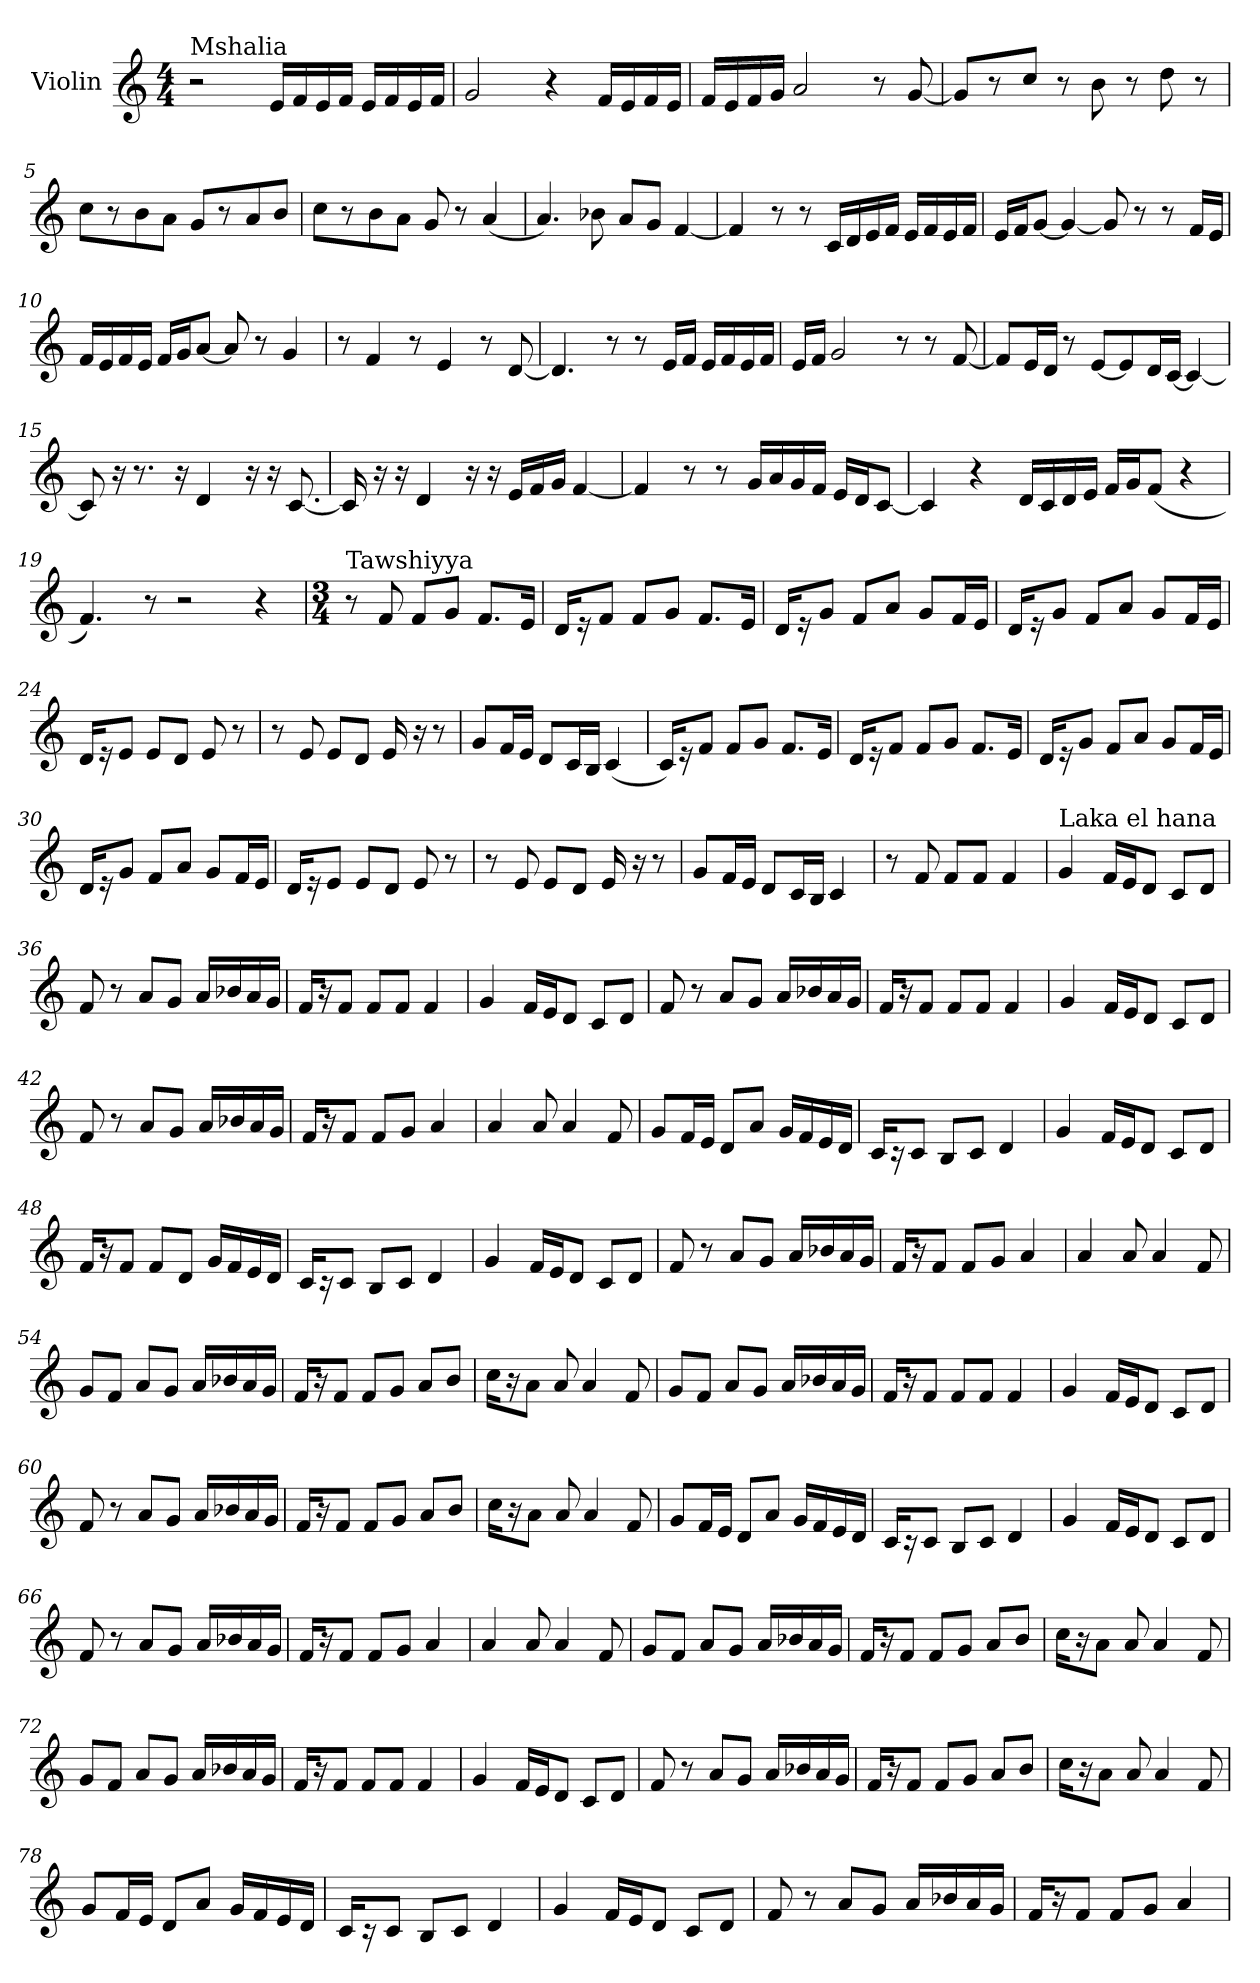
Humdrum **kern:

**kern
*part1
*staff1
*I"Violin
*clefG2
*k[]
*C:
*M4/4
*MM90
=1
!LO:TX:a:t=Mshalia
2r
16e/LL
16f/
16e/
16f/JJ
16e/LL
16f/
16ei/
16fi/JJ
=2
2gi/
4r
16f/LL
16e/
16f/
16e/JJ
=3
16f/LL
16ei/
16fi/
16gi/JJ
2ai/
8r
[8g/
=4
8gj/L]
8r
8ccj/J
8r
8bj\
8r
8ddj\
8r
!!LO:LB:g=z
=5
8ccj\L
8r
8bi\
8ai\J
8gi/L
8r
8aj/
8bj/J
=6
8ccj\L
8r
8bi\
8ai\J
8gi/
8r
(<4aj/
=7
4.aj/)
8b-Xi\
8ai/L
8gi/J
[4fi/
=8
4f/]
8r
8r
16ci/LL
16di/
16ei/
16fi/JJ
16e/LL
16f/
16e/
16f/JJ
!!LO:LB:g=z
=9
16ei/LL
16fi/J
[8gi/J
4gi/_
8gi/]
8r
8r
16f/LL
16e/JJ
=10
16f/LL
16e/
16f/
16ei/JJ
16fi/LL
16gi/J
[8ai/J
8a/]
8r
4g/
=11
8r
4f/
8r
4e/
8r
[8d/
=12
4.dj/]
8r
8r
16ej/LL
16fj/JJ
16ej/LL
16fj/
16ej/
16fj/JJ
!!LO:LB:g=z
=13
16ei/LL
16fi/JJ
2gi/
8r
8r
[8f/
=14
8fi/L]
16ei/L
16di/JJ
8r
[8e/L
8eZ/]
16dZ/L
[16cZ/JJ
4c/_
=15
8c/]
16r
8.r
16r
4d/
16r
16r
[8.c/
=16
16c/]
16r
16r
4d/
16r
16r
16ei/LL
16fi/
16gi/JJ
[4fi/
!!LO:LB:g=z
=17
4fj/]
8r
8r
16gj/LL
16ai/
16gi/
16fi/JJ
16ei/LL
16di/J
[8ci/J
=18
4c/]
4r
16d/LL
16ci/
16di/
16ei/JJ
16fi/LL
16gi/J
(>8fi/J
4r
=19
4.f/)
8r
2r
4r
=20
*M3/4
!LO:TX:a:t=Tawshiyya
8r
8f/
8fi/L
8gi/J
8.fi/L
16ei/Jk
!!LO:LB:g=z
=21
16di/KL
16r
8f/J
8fi/L
8gi/J
8.fi/L
16ei/Jk
=22
16di/KL
16r
8g/J
8fi/L
8ai/J
8gi/L
16fi/L
16ei/JJ
=23
16di/KL
16r
8g/J
8fi/L
8ai/J
8gi/L
16fi/L
16ei/JJ
=24
16di/KL
16r
8e/J
8e/L
8d/J
8e/
8r
=25
8r
8e/
8e/L
8d/J
16e/
16r
8r
!!LO:LB:g=z
=26
8gi/L
16fi/L
16ei/JJ
8di/L
16ci/L
16B/JJ
(<4c/
=27
16c/KL)
16r
8f/J
8fi/L
8gi/J
8.fi/L
16ei/Jk
=28
16di/KL
16r
8f/J
8fi/L
8gi/J
8.fi/L
16ei/Jk
=29
16di/KL
16r
8g/J
8fi/L
8ai/J
8gi/L
16fi/L
16ei/JJ
=30
16di/KL
16r
8g/J
8fi/L
8ai/J
8gi/L
16fi/L
16ei/JJ
!!LO:LB:g=z
=31
16di/KL
16r
8e/J
8e/L
8d/J
8e/
8r
=32
8r
8e/
8e/L
8d/J
16e/
16r
8r
=33
8gi/L
16fi/L
16ei/JJ
8di/L
16ci/L
16B/JJ
4c/
=34
8r
8f/
8f/L
8f/J
4fi/
=35
!LO:TX:a:t=Laka el hana
4gi/
16fi/LL
16ei/J
8di/J
8ci/L
8d/J
!!LO:PB:g=z
=36
8f/
8r
8a/L
8g/J
16a/LL
16b-Xi/
16ai/
16gi/JJ
=37
16fi/KL
16r
8f/J
8f/L
8f/J
4fi/
=38
4gi/
16fi/LL
16ei/J
8di/J
8ci/L
8d/J
=39
8f/
8r
8a/L
8g/J
16a/LL
16b-Xi/
16ai/
16gi/JJ
=40
16fi/KL
16r
8f/J
8f/L
8f/J
4fi/
!!LO:LB:g=z
=41
4gi/
16fi/LL
16ei/J
8di/J
8ci/L
8d/J
=42
8f/
8r
8a/L
8g/J
16a/LL
16b-Xi/
16ai/
16gi/JJ
=43
16fi/KL
16r
8f/J
8fi/L
8gi/J
4ai/
=44
4a/
8a/
4a/
8fi/
=45
8gi/L
16fi/L
16ei/JJ
8di/L
8ai/J
16gi/LL
16fi/
16ei/
16di/JJ
!!LO:LB:g=z
=46
16ci/KL
16r
8cj/J
8Bj/L
8cj/J
4dj/
=47
4gi/
16fi/LL
16ei/J
8di/J
8ci/L
8d/J
=48
16f/KL
16r
8f/J
8f/L
8d/J
16gi/LL
16fi/
16ei/
16di/JJ
=49
16ci/KL
16r
8cj/J
8Bj/L
8cj/J
4dj/
=50
4gi/
16fi/LL
16ei/J
8di/J
8ci/L
8d/J
!!LO:LB:g=z
=51
8f/
8r
8a/L
8g/J
16a/LL
16b-Xi/
16ai/
16gi/JJ
=52
16fi/KL
16r
8f/J
8fi/L
8gi/J
4ai/
=53
4a/
8a/
4a/
8fi/
=54
8gi/L
8fi/J
8ai/L
8gi/J
16a/LL
16b-Xi/
16ai/
16gi/JJ
=55
16fi/KL
16r
8f/J
8fi/L
8gi/J
8ai/L
8bZ/J
!!LO:LB:g=z
=56
16ccZ\KL
16r
8a\J
8a/
4a/
8fi/
=57
8gi/L
8fi/J
8ai/L
8gi/J
16a/LL
16b-Xi/
16ai/
16gi/JJ
=58
16fi/KL
16r
8f/J
8f/L
8f/J
4fi/
=59
4gi/
16fi/LL
16ei/J
8di/J
8ci/L
8d/J
=60
8f/
8r
8a/L
8g/J
16a/LL
16b-Xi/
16ai/
16gi/JJ
!!LO:LB:g=z
=61
16fi/KL
16r
8f/J
8fi/L
8gi/J
8ai/L
8bZ/J
=62
16ccZ\KL
16r
8a\J
8a/
4a/
8fi/
=63
8gi/L
16fi/L
16ei/JJ
8di/L
8ai/J
16gi/LL
16fi/
16ei/
16di/JJ
=64
16ci/KL
16r
8cj/J
8Bj/L
8cj/J
4dj/
=65
4gi/
16fi/LL
16ei/J
8di/J
8ci/L
8d/J
!!LO:LB:g=z
=66
8f/
8r
8a/L
8g/J
16a/LL
16b-Xi/
16ai/
16gi/JJ
=67
16fi/KL
16r
8f/J
8fi/L
8gi/J
4ai/
=68
4a/
8a/
4a/
8fi/
=69
8gi/L
8fi/J
8ai/L
8gi/J
16a/LL
16b-Xi/
16ai/
16gi/JJ
=70
16fi/KL
16r
8f/J
8fi/L
8gi/J
8ai/L
8bZ/J
!!LO:LB:g=z
=71
16ccZ\KL
16r
8a\J
8a/
4a/
8fi/
=72
8gi/L
8fi/J
8ai/L
8gi/J
16a/LL
16b-Xi/
16ai/
16gi/JJ
=73
16fi/KL
16r
8f/J
8f/L
8f/J
4fi/
=74
4gi/
16fi/LL
16ei/J
8di/J
8ci/L
8d/J
=75
8f/
8r
8a/L
8g/J
16a/LL
16b-Xi/
16ai/
16gi/JJ
!!LO:PB:g=z
=76
16fi/KL
16r
8f/J
8fi/L
8gi/J
8ai/L
8bZ/J
=77
16ccZ\KL
16r
8a\J
8a/
4a/
8fi/
=78
8gi/L
16fi/L
16ei/JJ
8di/L
8ai/J
16gi/LL
16fi/
16ei/
16di/JJ
=79
16ci/KL
16r
8cj/J
8Bj/L
8cj/J
4dj/
=80
4gi/
16fi/LL
16ei/J
8di/J
8ci/L
8d/J
!!LO:LB:g=z
=81
8f/
8r
8a/L
8g/J
16a/LL
16b-Xi/
16ai/
16gi/JJ
=82
16fi/KL
16r
8f/J
8fi/L
8gi/J
4ai/
=
*-
